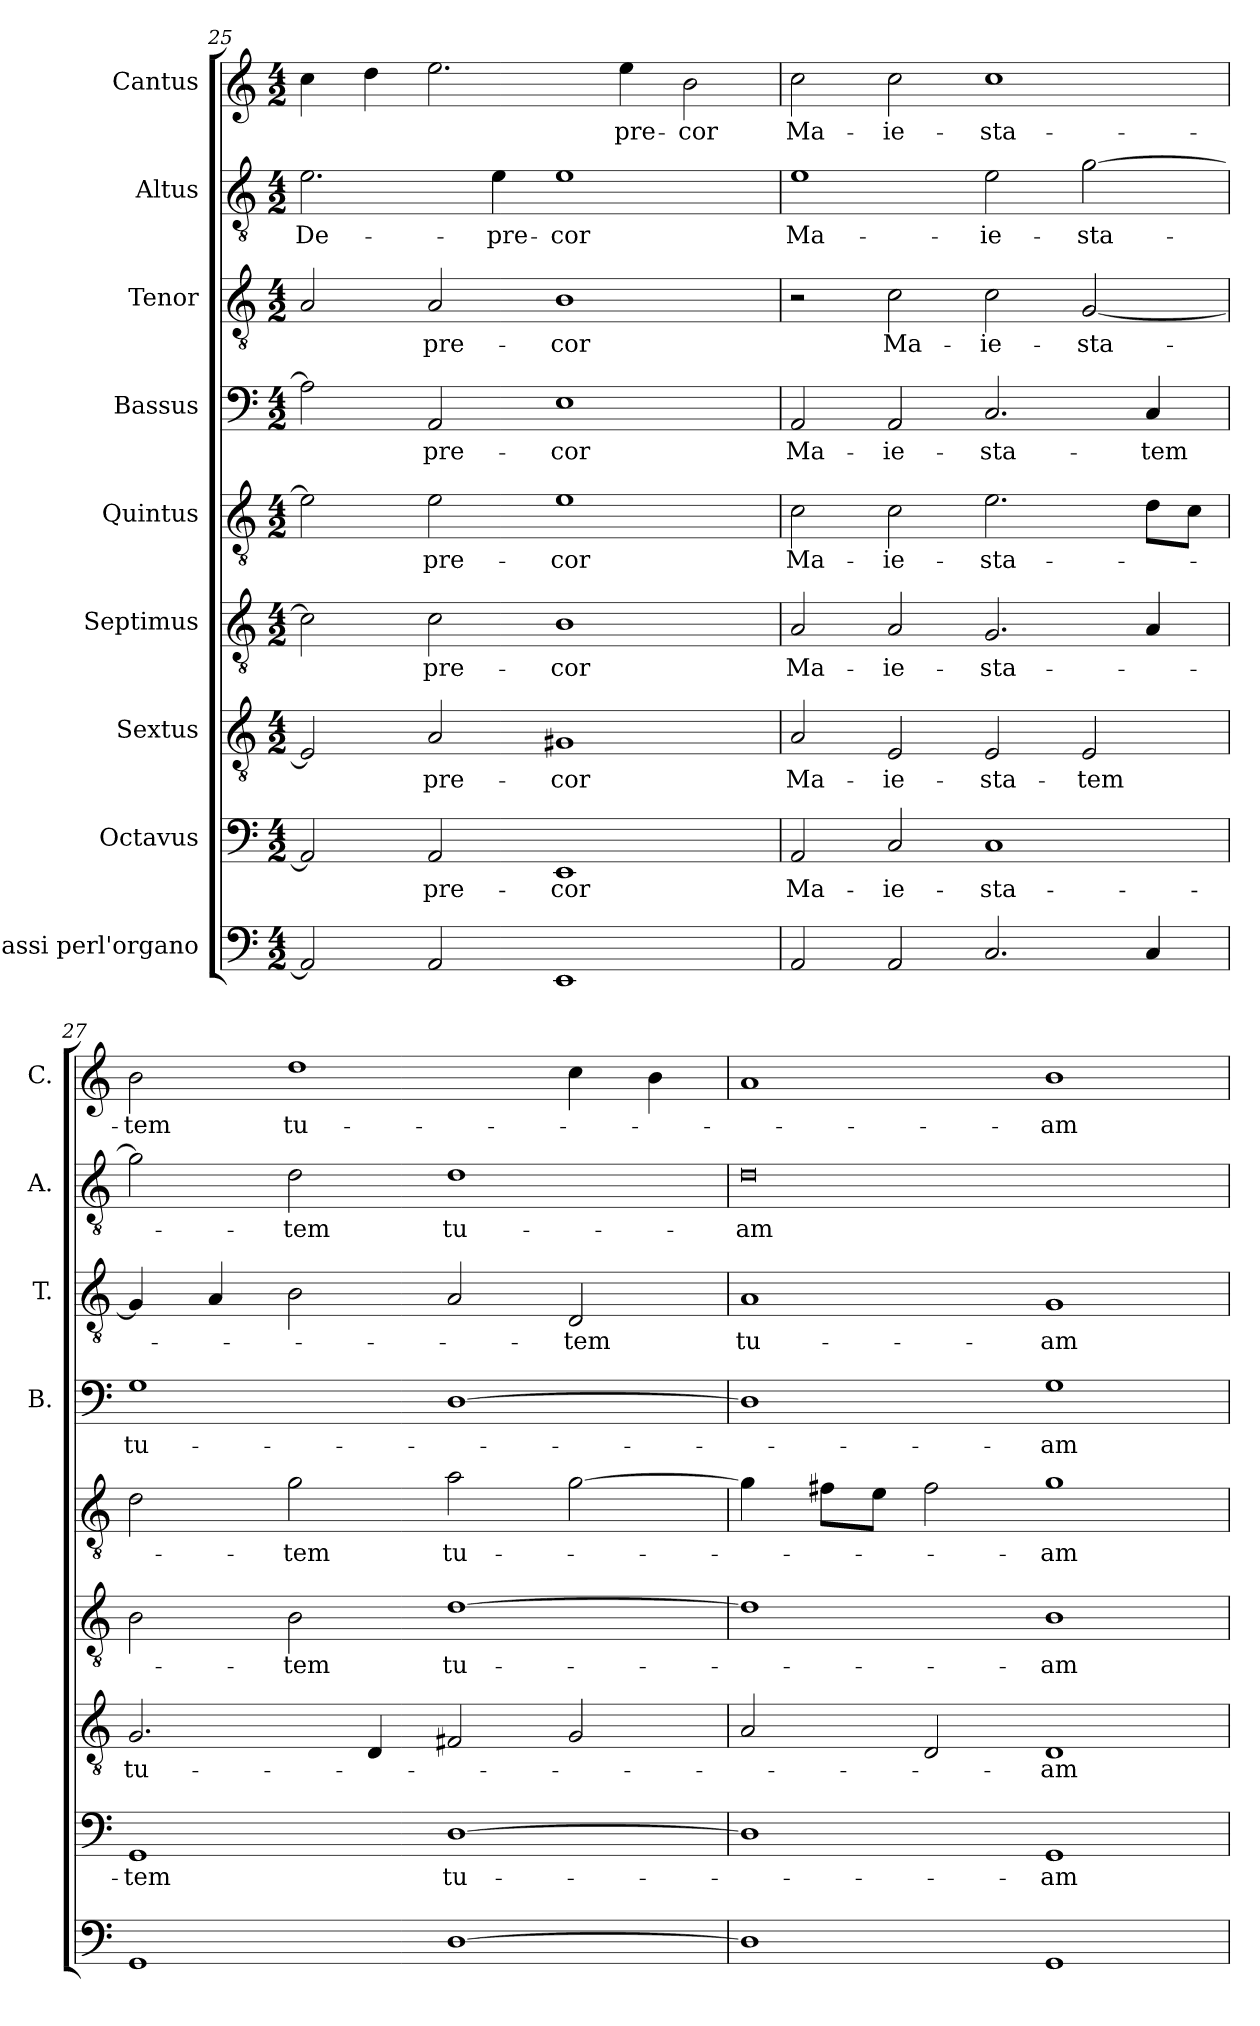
**kern	**kern	**text	**kern	**text	**kern	**text	**kern	**text	**kern	**text	**kern	**text	**kern	**text	**kern	**text
*part9	*part8	*part8	*part7	*part7	*part6	*part6	*part5	*part5	*part4	*part4	*part3	*part3	*part2	*part2	*part1	*part1
*staff9	*staff8	*staff8	*staff7	*staff7	*staff6	*staff6	*staff5	*staff5	*staff4	*staff4	*staff3	*staff3	*staff2	*staff2	*staff1	*staff1
*I"Bassi perl'organo	*I"Octavus	*	*I"Sextus	*	*I"Septimus	*	*I"Quintus	*	*I"Bassus	*	*I"Tenor	*	*I"Altus	*	*I"Cantus	*
*	*	*	*	*	*	*	*	*	*I'B.	*	*I'T.	*	*I'A.	*	*I'C.	*
*clefF4	*clefF4	*	*clefGv2	*	*clefGv2	*	*clefGv2	*	*clefF4	*	*clefGv2	*	*clefGv2	*	*clefG2	*
*	*	*	*ITrd7c12	*	*ITrd7c12	*	*ITrd7c12	*	*	*	*ITrd7c12	*	*ITrd7c12	*	*	*
*k[]	*k[]	*	*k[]	*	*k[]	*	*k[]	*	*k[]	*	*k[]	*	*k[]	*	*k[]	*
*a:	*a:	*	*a:	*	*a:	*	*a:	*	*a:	*	*a:	*	*a:	*	*a:	*
*M4/2	*M4/2	*	*M4/2	*	*M4/2	*	*M4/2	*	*M4/2	*	*M4/2	*	*M4/2	*	*M4/2	*
=25	=25	=25	=25	=25	=25	=25	=25	=25	=25	=25	=25	=25	=25	=25	=25	=25
!	!	!	!	!	!	!	!	!	!	!	!	!	!	!LO:LY:b	!	!
2AA/]	2AA/]	.	2EE/]	.	2C\]	.	2E\]	.	2A\]	.	2AA/	.	2.E\	De-	4cc\	.
.	.	.	.	.	.	.	.	.	.	.	.	.	.	.	4dd\	.
!	!	!LO:LY:b	!	!LO:LY:b	!	!LO:LY:b	!	!LO:LY:b	!	!LO:LY:b	!	!LO:LY:b	!	!	!	!
2AA/	2AA/	-pre-	2AA/	-pre-	2C\	-pre-	2E\	-pre-	2AA/	-pre-	2AA/	-pre-	.	.	2.ee\	.
!	!	!	!	!	!	!	!	!	!	!	!	!	!	!LO:LY:b	!	!
.	.	.	.	.	.	.	.	.	.	.	.	.	4E\	-pre-	.	.
!	!	!LO:LY:b	!	!LO:LY:b	!	!LO:LY:b	!	!LO:LY:b	!	!LO:LY:b	!	!LO:LY:b	!	!LO:LY:b	!	!
1EE	1EE	-cor	1GG#X	-cor	1BB	-cor	1E	-cor	1E	-cor	1BB	-cor	1E	-cor	.	.
!	!	!	!	!	!	!	!	!	!	!	!	!	!	!	!	!LO:LY:b
.	.	.	.	.	.	.	.	.	.	.	.	.	.	.	4ee\	-pre-
!	!	!	!	!	!	!	!	!	!	!	!	!	!	!	!	!LO:LY:b
.	.	.	.	.	.	.	.	.	.	.	.	.	.	.	2b\	-cor
!!LO:PB:g=z
=26	=26	=26	=26	=26	=26	=26	=26	=26	=26	=26	=26	=26	=26	=26	=26	=26
!	!	!LO:LY:b	!	!LO:LY:b	!	!LO:LY:b	!	!LO:LY:b	!	!LO:LY:b	!	!	!	!LO:LY:b	!	!LO:LY:b
2AA/	2AA/	Ma-	2AA/	Ma-	2AA/	Ma-	2C\	Ma-	2AA/	Ma-	2r	.	1E	Ma-	2cc\	Ma-
!	!	!LO:LY:b	!	!LO:LY:b	!	!LO:LY:b	!	!LO:LY:b	!	!LO:LY:b	!	!LO:LY:b	!	!	!	!LO:LY:b
2AA/	2C/	-ie-	2EE/	-ie-	2AA/	-ie-	2C\	-ie-	2AA/	-ie-	2C\	Ma-	.	.	2cc\	-ie-
!	!	!LO:LY:b	!	!LO:LY:b	!	!LO:LY:b	!	!LO:LY:b	!	!LO:LY:b	!	!LO:LY:b	!	!LO:LY:b	!	!LO:LY:b
2.C/	1C	-sta-	2EE/	-sta-	2.GG/	-sta-	2.E\	-sta-	2.C/	-sta-	2C\	-ie-	2E\	-ie-	1cc	-sta-
!	!	!	!	!LO:LY:b	!	!	!	!	!	!	!	!LO:LY:b	!	!LO:LY:b	!	!
.	.	.	2EE/	-tem	.	.	.	.	.	.	[<2GG/	-sta-	[>2G\	-sta-	.	.
!	!	!	!	!	!	!	!	!	!	!LO:LY:b	!	!	!	!	!	!
4C/	.	.	.	.	4AA/	.	8D\L	.	4C/	-tem	.	.	.	.	.	.
.	.	.	.	.	.	.	8C\J	.	.	.	.	.	.	.	.	.
=27	=27	=27	=27	=27	=27	=27	=27	=27	=27	=27	=27	=27	=27	=27	=27	=27
!	!	!LO:LY:b	!	!LO:LY:b	!	!	!	!	!	!LO:LY:b	!	!	!	!	!	!LO:LY:b
1GG	1GG	-tem	2.GG/	tu-	2BB\	.	2D\	.	1G	tu-	4GG/]	.	2G\]	.	2b\	-tem
.	.	.	.	.	.	.	.	.	.	.	4AA/	.	.	.	.	.
!	!	!	!	!	!	!LO:LY:b	!	!LO:LY:b	!	!	!	!	!	!LO:LY:b	!	!LO:LY:b
.	.	.	.	.	2BB\	-tem	2G\	-tem	.	.	2BB\	.	2D\	-tem	1dd	tu-
.	.	.	4DD/	.	.	.	.	.	.	.	.	.	.	.	.	.
!	!	!LO:LY:b	!	!	!	!LO:LY:b	!	!LO:LY:b	!	!	!	!	!	!LO:LY:b	!	!
[>1D	[>1D	tu-	2FF#X/	.	[>1D	tu-	2A\	tu-	[>1D	.	2AA/	.	1D	tu-	.	.
!	!	!	!	!	!	!	!	!	!	!	!	!LO:LY:b	!	!	!	!
.	.	.	2GG/	.	.	.	[>2G\	.	.	.	2DD/	-tem	.	.	4cc\	.
.	.	.	.	.	.	.	.	.	.	.	.	.	.	.	4b\	.
=28	=28	=28	=28	=28	=28	=28	=28	=28	=28	=28	=28	=28	=28	=28	=28	=28
!	!	!	!	!	!	!	!	!	!	!	!	!LO:LY:b	!	!LO:LY:b	!	!
1D]	1D]	.	2AA/	.	1D]	.	4G\]	.	1D]	.	1AA	tu-	0D	-am	1a	.
.	.	.	.	.	.	.	8F#X\L	.	.	.	.	.	.	.	.	.
.	.	.	.	.	.	.	8E\J	.	.	.	.	.	.	.	.	.
.	.	.	2DD/	.	.	.	2F#\	.	.	.	.	.	.	.	.	.
!	!	!LO:LY:b	!	!LO:LY:b	!	!LO:LY:b	!	!LO:LY:b	!	!LO:LY:b	!	!LO:LY:b	!	!	!	!LO:LY:b
1GG	1GG	-am	1DD	-am	1BB	-am	1G	-am	1G	-am	1GG	-am	.	.	1b	-am
=	=	=	=	=	=	=	=	=	=	=	=	=	=	=	=	=
*-	*-	*-	*-	*-	*-	*-	*-	*-	*-	*-	*-	*-	*-	*-	*-	*-
